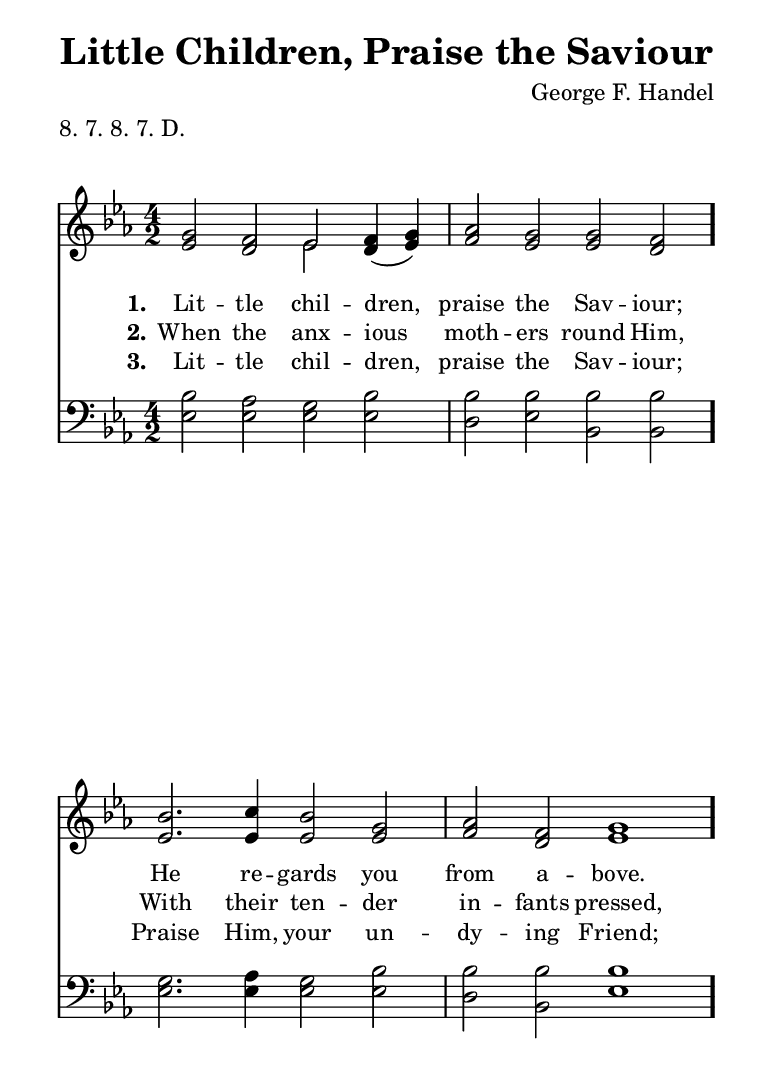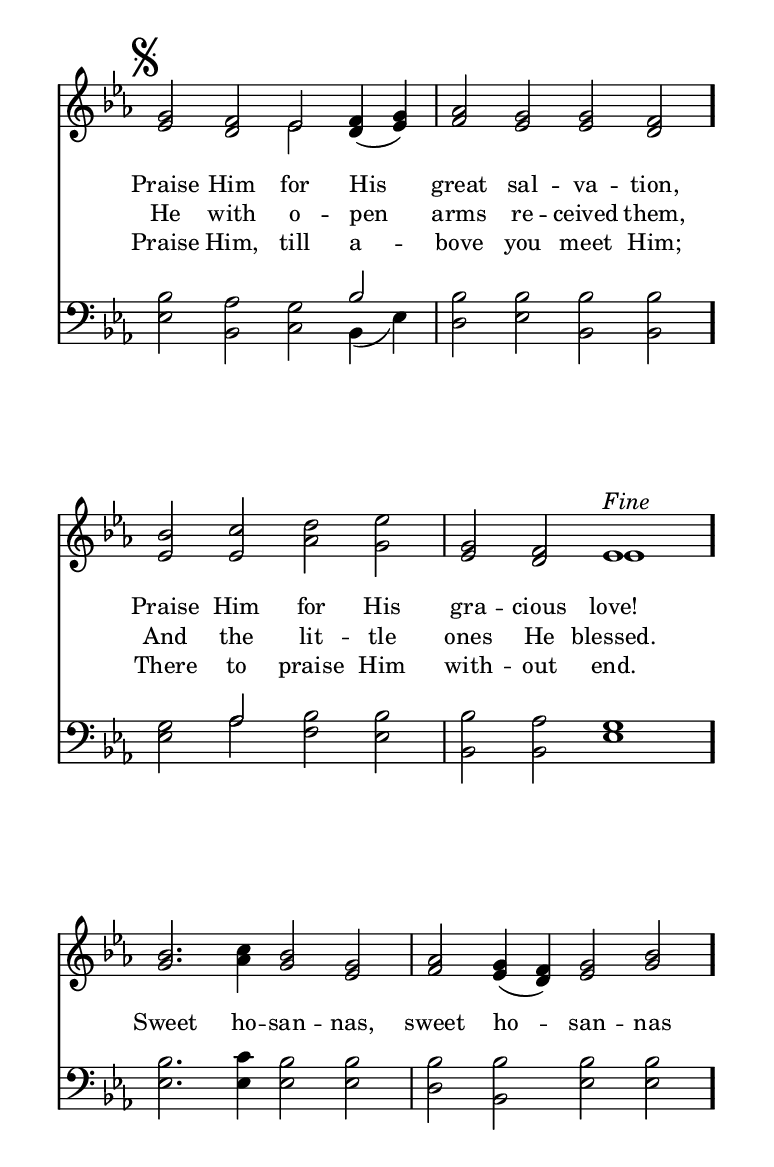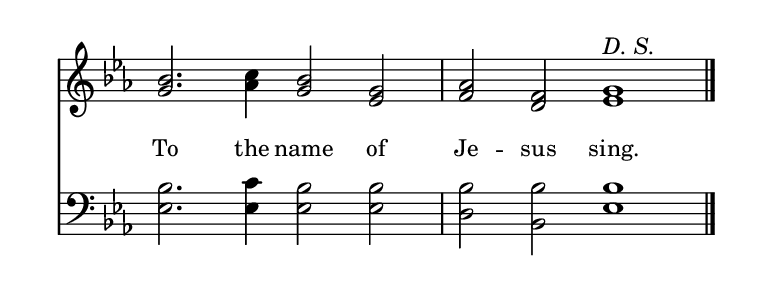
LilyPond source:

\include "common/global.ily"
\paper {
  \include "common/paper.ily"
  ragged-last-bottom = ##t
  system-system-spacing.padding = 6

}

\header{
  %children
  hymnnumber = "364"
  title = "Little Children, Praise the Saviour"
  tunename = ""
  meter = "8. 7. 8. 7. D."
  poet = ""
  composer = "George F. Handel"
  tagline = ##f
}

global = {
  \include "common/overrides.ily"
  \override Staff.TimeSignature.style = #'numbered
  \time 4/2
  \override Score.MetronomeMark.transparent = ##t % hide all fermata changes too
  \tempo 2=100
  \key ees \major
  \autoBeamOff
}

marksegno = { \mark \markup { \musicglyph #"scripts.segno" } }

notesSopranoSecond = {
\relative c'' {

  g2 f ees f4( g) | aes2 g g f |
  bes2 c d ees | g, f ees1^\markup{\italic Fine} |

}
}

notesSoprano = {
\global
\relative c'' {

  g2 f ees f4( g) | aes2 g g f |
  bes2. c4 bes2 g | aes f g1 |
  \notesSopranoSecond

  bes2. c4 bes2 g | aes g4( f) g2 bes | % original has bar in wrong place
  bes2. c4 bes2 g | aes f g1^\markup{\italic{D. S.}} |

  \bar "|."

}
}

notesAltoSecond = {
\relative e' {

  ees2 d ees d4( ees) | f2 ees ees d |
  ees2 ees aes g | ees d ees1 |

}
}

notesAlto = {
\global
\relative e' {

  ees2 d ees d4( ees) | f2 ees ees d |
  ees2. ees4 ees2 ees | f d ees1 |
  \notesAltoSecond

  g2. aes4 g2 ees | f ees4( d) ees2 g |
  g2. aes4 g2 ees | f d ees1 |

}
}

notesTenorSecond = {
\relative a {

  bes2 aes g bes | bes bes bes bes |
  g2 aes bes bes | bes aes g1 |

}
}

notesTenor = {
\global
\relative a {

  bes2 aes g bes | bes bes bes bes |
  g2. aes4 g2 bes | bes bes bes1 |
  \notesTenorSecond

  bes2. c4 bes2 bes | bes bes bes bes |
  bes2. c4 bes2 bes | bes bes bes1 |

}
}

notesBassSecond = {
\relative f {

  ees2 bes c bes4( ees) | d2 ees bes bes |
  ees2 aes f ees | bes bes ees1 |

}
}

notesBass = {
\global
\relative f {

  ees2 ees ees ees | d ees bes bes |
  ees2. ees4 ees2 ees | d bes ees1 |
  \notesBassSecond

  ees2. ees4 ees2 ees | d bes ees ees |
  ees2. ees4 ees2 ees | d bes ees1 |

}
}

Refrain = \lyricmode {

Sweet ho -- san -- nas, sweet ho -- san -- nas \bar "."
To the name of Je -- sus sing. \bar "."
( - Repeat last two lines of stanza - )

}

wordsA = \lyricmode {
\set stanza = "1."

Lit -- tle chil -- dren, praise the Sav -- iour; \bar "."
He re -- gards you from a -- bove. \bar "."
%{HIDE>%} \marksegno %{<HIDE%} Praise Him for His great sal -- va -- tion, \bar "."
Praise Him for His gra -- cious love! \bar "."

}

wordsB = \lyricmode {
\set stanza = "2."

When the anx -- ious moth -- ers round Him,
With their ten -- der in -- fants pressed,
He with o -- pen arms re -- ceived them,
And the lit -- tle ones He blessed. % 1951 music edition and blue book both have "blest" here but that is not a verbal form (only adjectival)

\Refrain

}

wordsC = \lyricmode {
\set stanza = "3."

Lit -- tle chil -- dren, praise the Sav -- iour;
Praise Him, your un -- dy -- ing Friend;
Praise Him, till a -- bove you meet Him;
There to praise Him with -- out end.

}

\score {
  \context ChoirStaff <<
    \context Staff = upper <<
      \set Staff.autoBeaming = ##f
      \set ChoirStaff.systemStartDelimiter = #'SystemStartBar
      \set ChoirStaff.printPartCombineTexts = ##f
      \partcombine #'(2 . 11) \notesSoprano \notesAlto
      \context NullVoice = sopranos { \voiceOne << \notesSoprano >> }
      \context Lyrics = one   \lyricsto sopranos \wordsA
      \context Lyrics = two   \lyricsto sopranos \wordsB
      \context Lyrics = three \lyricsto sopranos \wordsC
    >>
    \context Staff = men <<
      \set Staff.autoBeaming = ##f
      \clef bass
      \set ChoirStaff.printPartCombineTexts = ##f
      \partcombine #'(2 . 11) \notesTenor \notesBass
    >>
  >>
  \layout {
    \include "common/layout.ily"
  }
}

\score {
  \context ChoirStaff <<
    \context Staff = upper <<
      \context Voice = sopranos { \voiceOne { \notesSoprano \notesSopranoSecond } }
      \context Voice = altos { \voiceTwo { \notesAlto \notesAltoSecond } }
    >>
    \context Staff = men <<
      \clef bass
      \context Voice = tenors { \voiceOne { \notesTenor \notesTenorSecond } }
      \context Voice = basses { \voiceTwo { \notesBass \notesBassSecond } }
    >>
  >>
  \midi{
    \include "common/midi.ily"
  }
}



\version "2.19.49"  % necessary for upgrading to future LilyPond versions.

% vi:set et ts=2 sw=2 ai nocindent syntax=lilypond:
